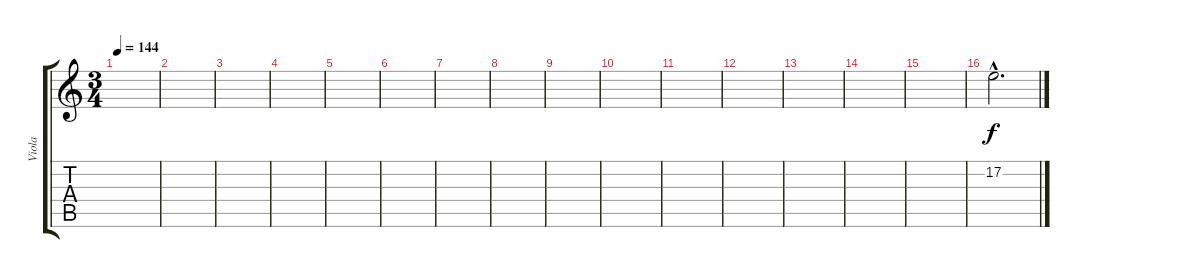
\track ("Viola" "Viola") {instrument viola}
\staff {score tabs}
\tuning (E4 B3 G3 D3 A2 E2) {hide}
\ts (3 4)
\tempo 144
\clef g2
\ks c
|
|
|
|
|
|
|
|
|
|
|
|
|
|
|
17.2{hac}.2{d}
